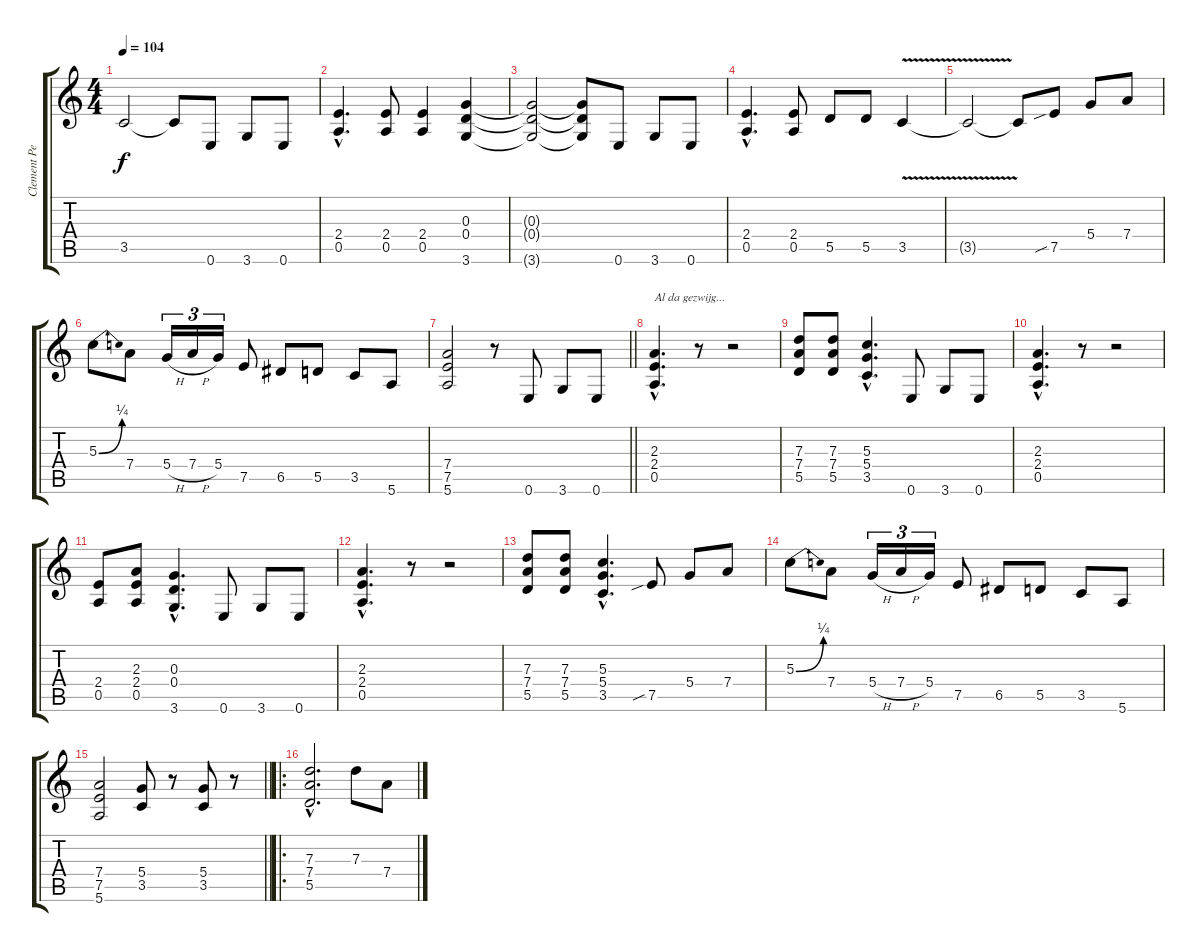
\track ("Clement Peerens" "Clement Pe") {instrument distortionguitar}
\staff {score tabs}
\tuning (E4 B3 G3 D3 A2 E2) {hide}
\ts (4 4)
\tempo 104
\clef g2
\ks c
3.5{t}.2{dy f} 3.5{t}.8 0.6.8 3.6.8 0.6.8 |
(2.4{hac} 0.5{hac}).4{d} (2.4 0.5).8 (2.4 0.5).4 (0.3 0.4 3.6).4 |
(0.3{t} 0.4{t} 3.6{t}).2 (0.3{t} 0.4{t} 3.6{t}).8 0.6.8 3.6.8 0.6.8 |
(2.4{hac} 0.5{hac}).4{d} (2.4 0.5).8 5.5.8 5.5.8 3.5{v}.4 |
3.5{t}.2 3.5{t}.8 7.5{sib}.8 5.4.8 7.4.8 |
5.3{be (bend 0 0 60 1)}.8 7.4.8 5.4{h}.16{tu (3 2)} 7.4{h}.16{tu (3 2)} 5.4.16{tu (3 2)} 7.5.8 6.5.8 5.5.8 3.5.8 5.6.8 |
\barLineRight lightlight
(7.4 7.5 5.6).2 r.8 0.6.8 3.6.8 0.6.8 |
(2.3{hac} 2.4{hac} 0.5{hac}).4{d txt "Al da gezwijg..."} r.8 r.2 |
(7.3 7.4 5.5).8 (7.3 7.4 5.5).8 (5.3{hac} 5.4{hac} 3.5{hac}).4{d} 0.6.8 3.6.8 0.6.8 |
(2.3{hac} 2.4{hac} 0.5{hac}).4{d} r.8 r.2 |
(2.4 0.5).8 (2.3 2.4 0.5).8 (0.3{hac} 0.4{hac} 3.6{hac}).4{d} 0.6.8 3.6.8 0.6.8 |
(2.3{hac} 2.4{hac} 0.5{hac}).4{d} r.8 r.2 |
(7.3 7.4 5.5).8 (7.3 7.4 5.5).8 (5.3{hac} 5.4{hac} 3.5{hac}).4{d} 7.5{sib}.8 5.4.8 7.4.8 |
5.3{be (bend 0 0 60 1)}.8 7.4.8 5.4{h}.16{tu (3 2)} 7.4{h}.16{tu (3 2)} 5.4.16{tu (3 2)} 7.5.8 6.5.8 5.5.8 3.5.8 5.6.8 |
\barLineRight lightlight
(7.4 7.5 5.6).2 (5.4 3.5).8 r.8 (5.4 3.5).8 r.8 |
\ro
(7.3{hac} 7.4{hac} 5.5{hac}).2{d} 7.3.8 7.4.8
